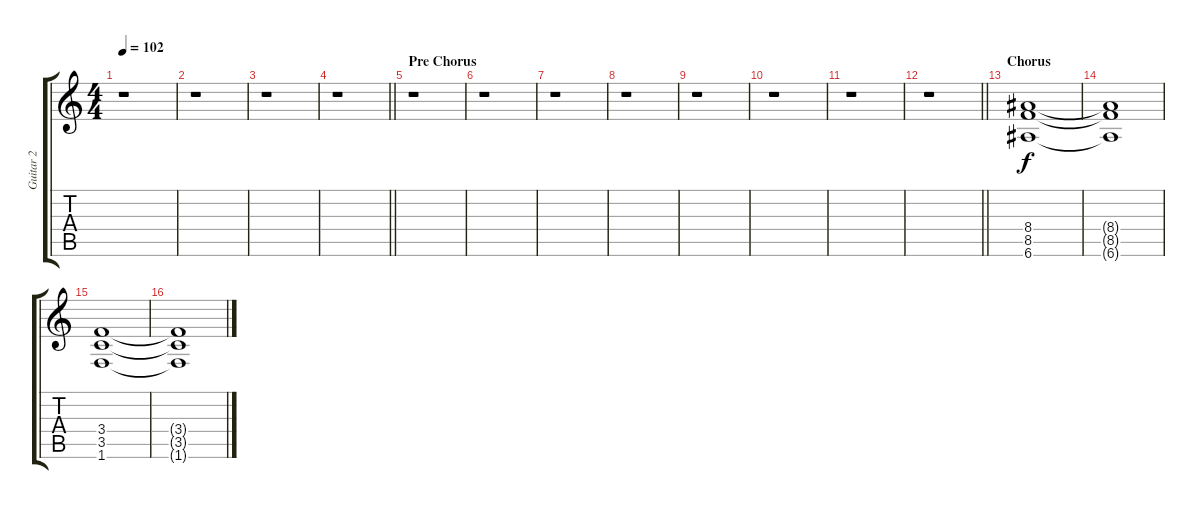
\track ("Guitar 2" "Guitar 2") {instrument overdrivenguitar}
\staff {score tabs}
\tuning (E4 B3 G3 D3 A2 E2) {hide}
\ts (4 4)
\tempo 102
\clef g2
\ks c
r.1{dy f} |
r.1 |
r.1 |
\barLineRight lightlight
r.1 |
\section ("" "Pre Chorus")
r.1 |
r.1 |
r.1 |
r.1 |
r.1 |
r.1 |
r.1 |
\barLineRight lightlight
r.1 |
\section ("" "Chorus")
(8.4 8.5 6.6).1 |
(8.4{t} 8.5{t} 6.6{t}).1 |
(3.4 3.5 1.6).1 |
(3.4{t} 3.5{t} 1.6{t}).1
